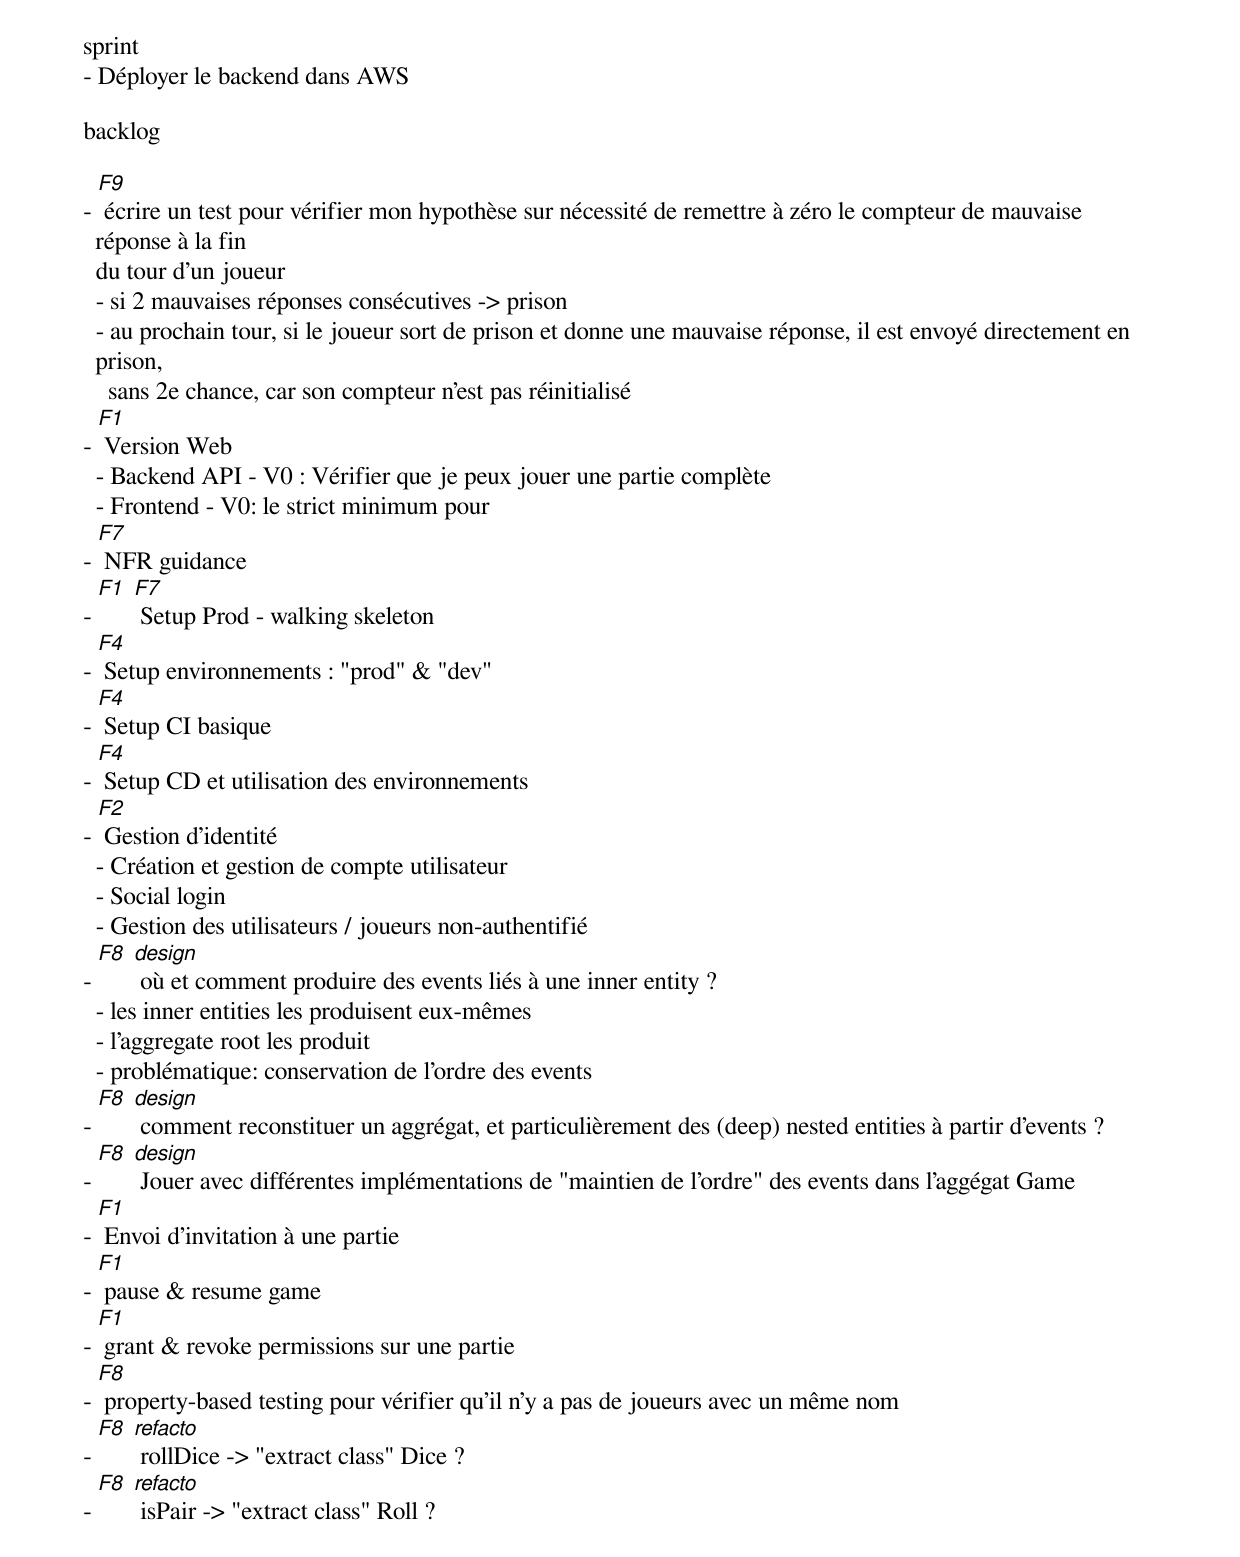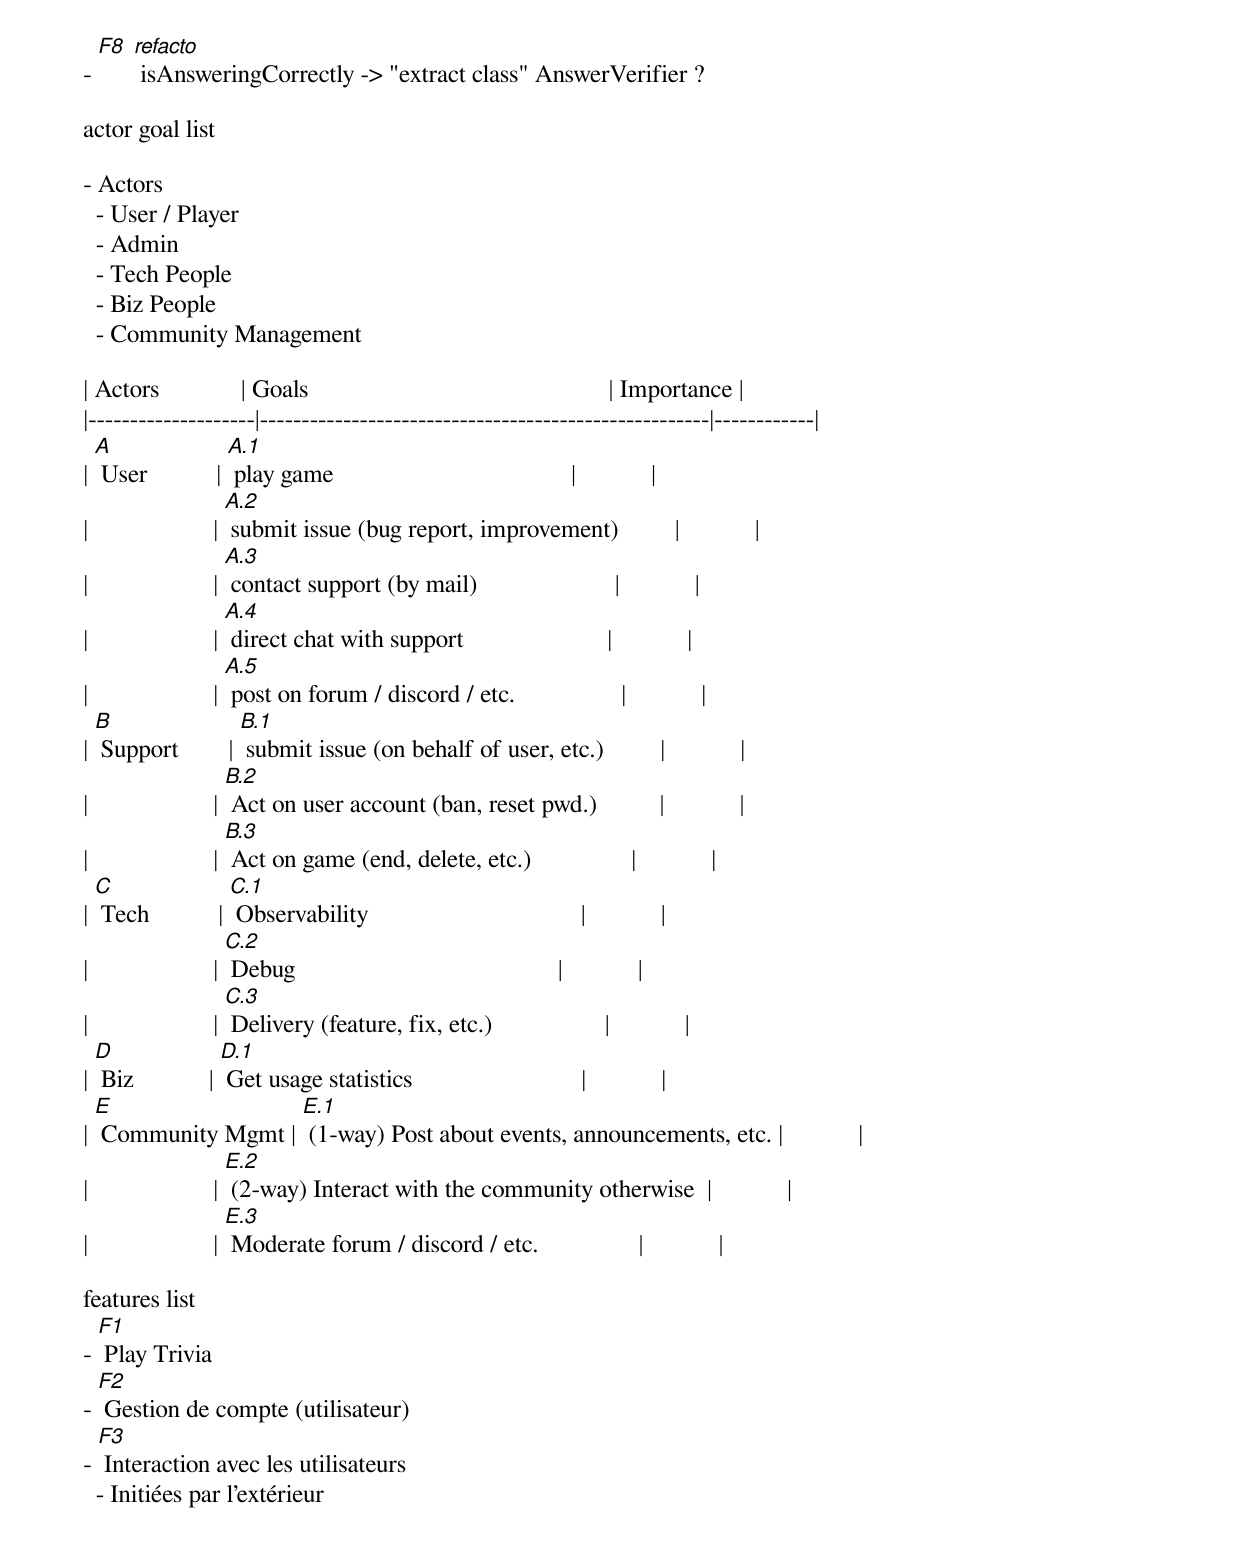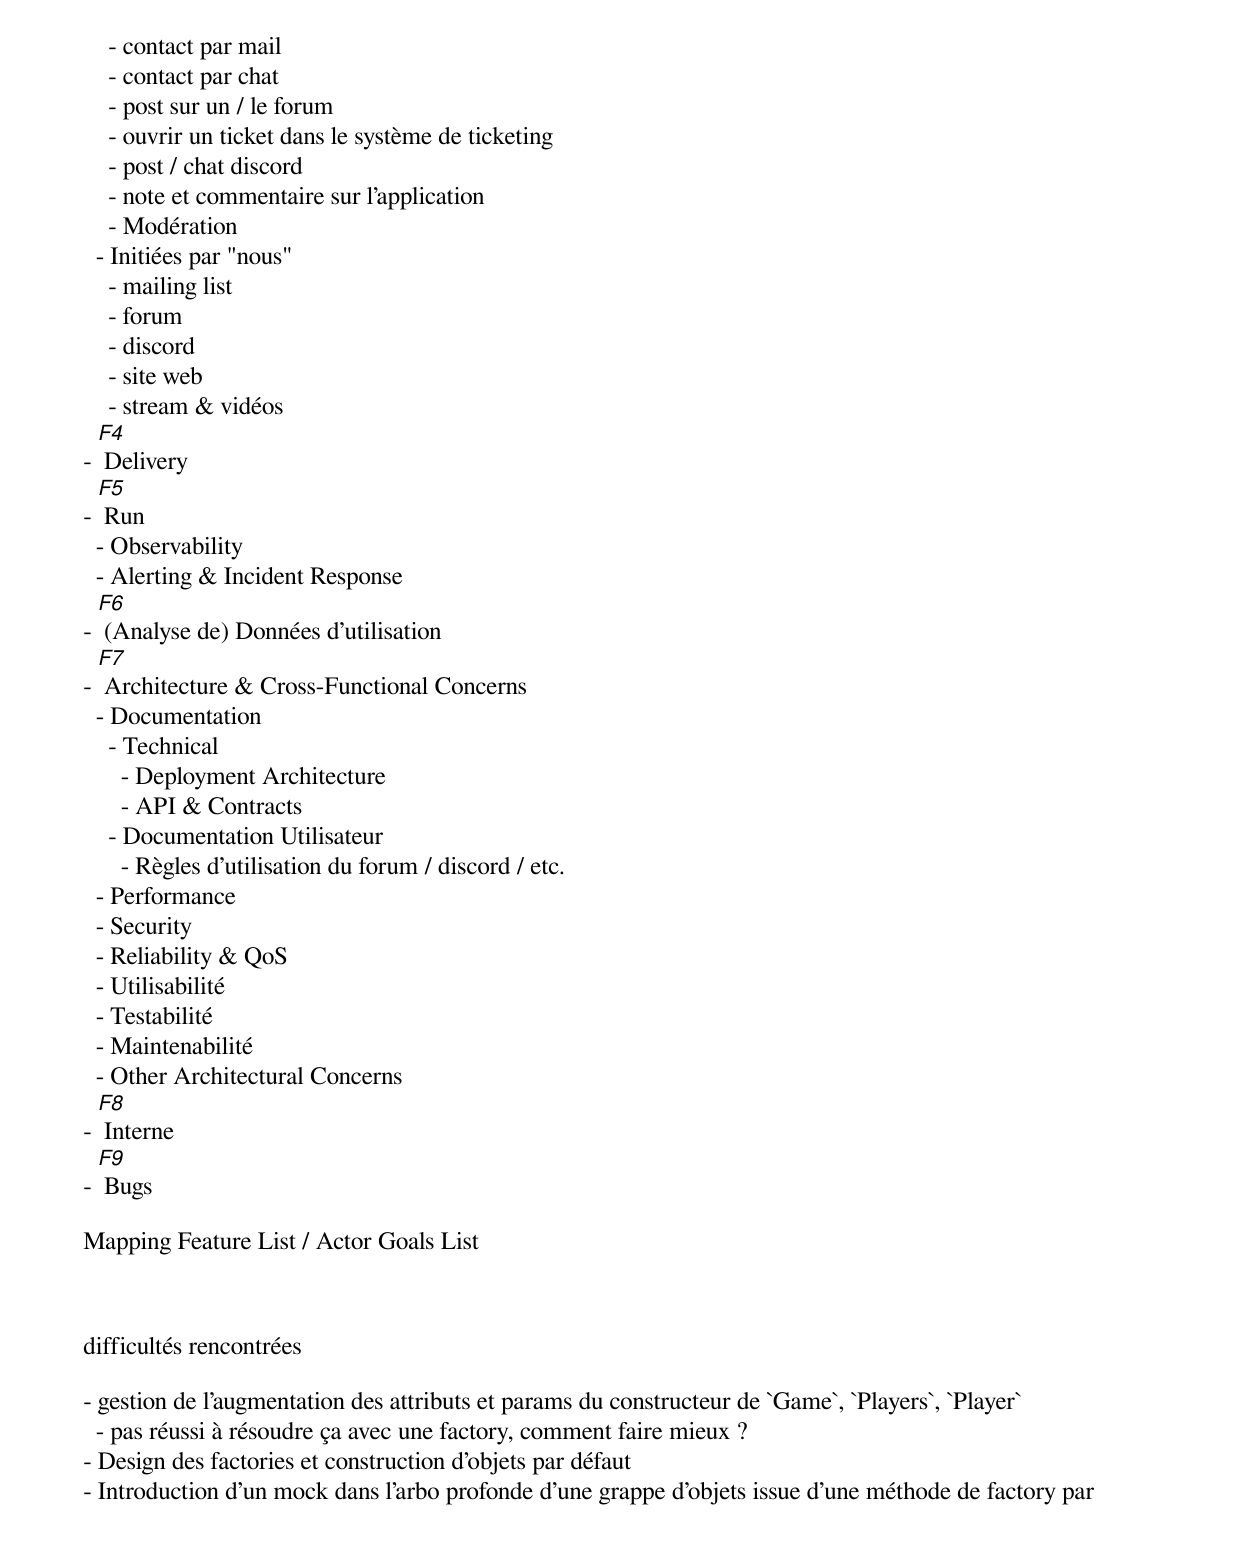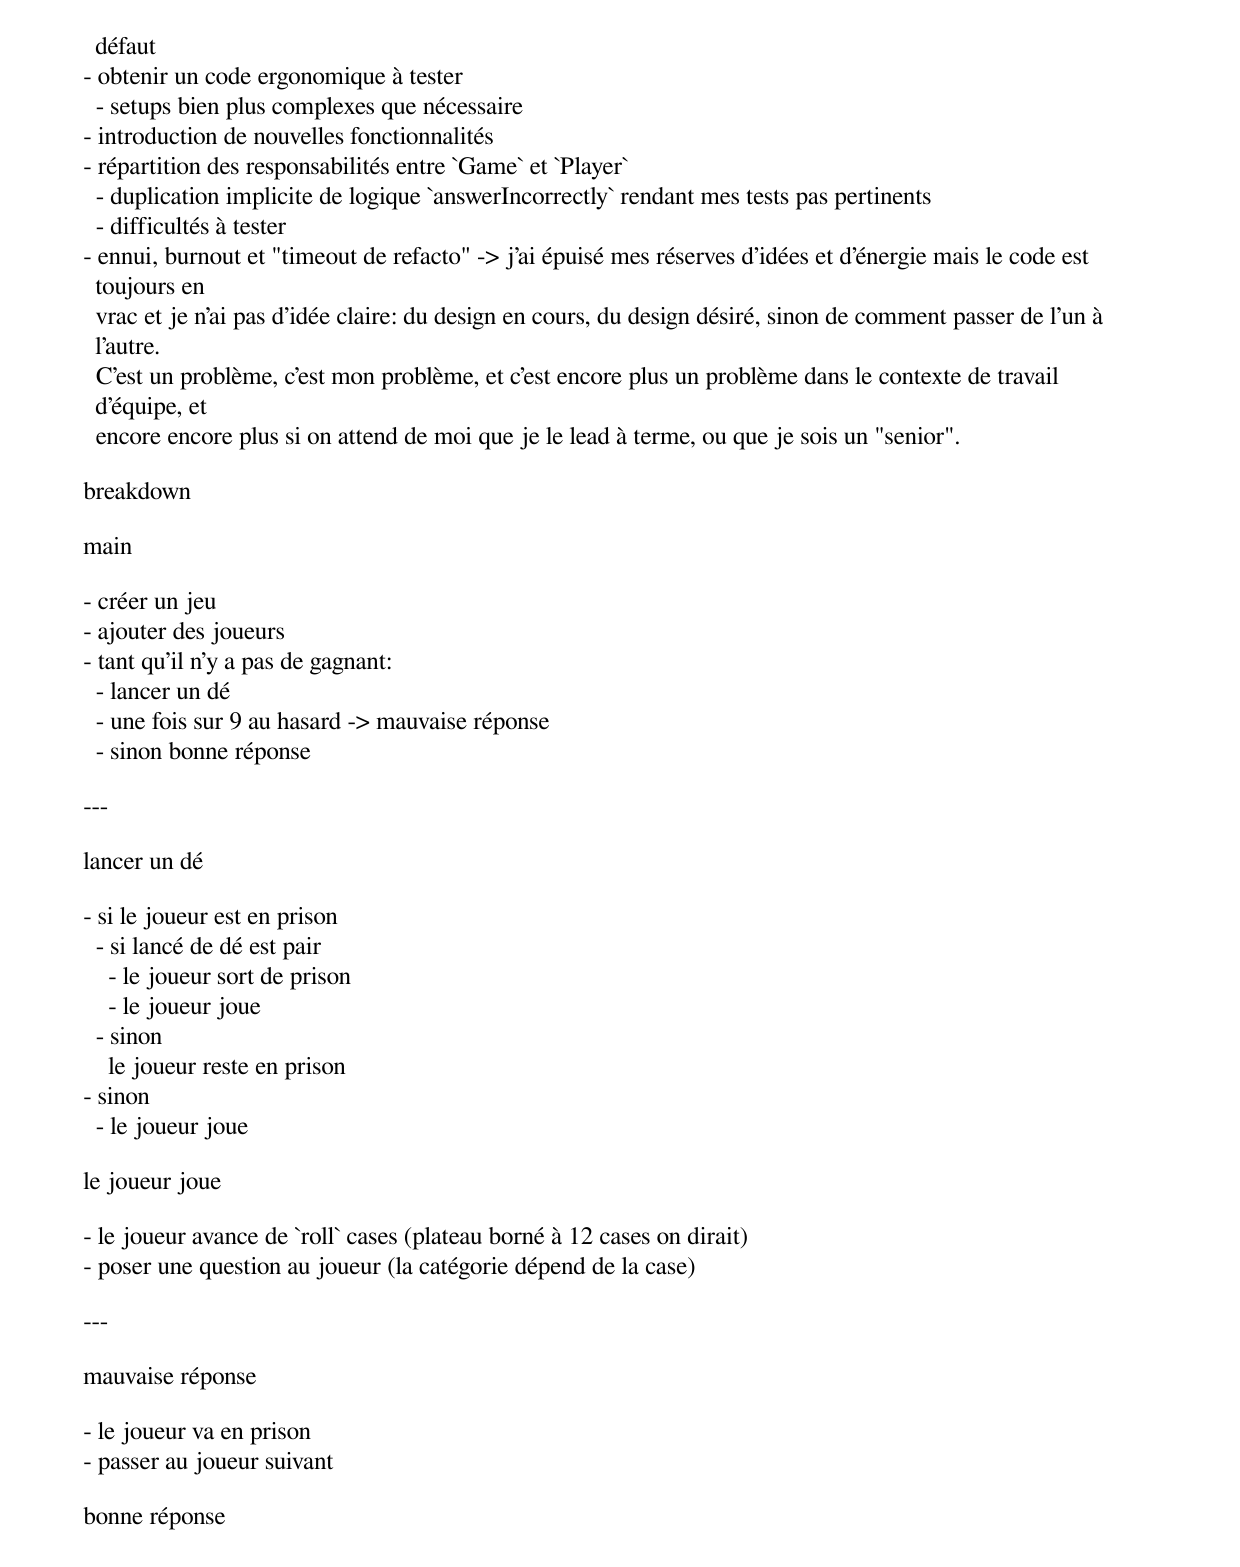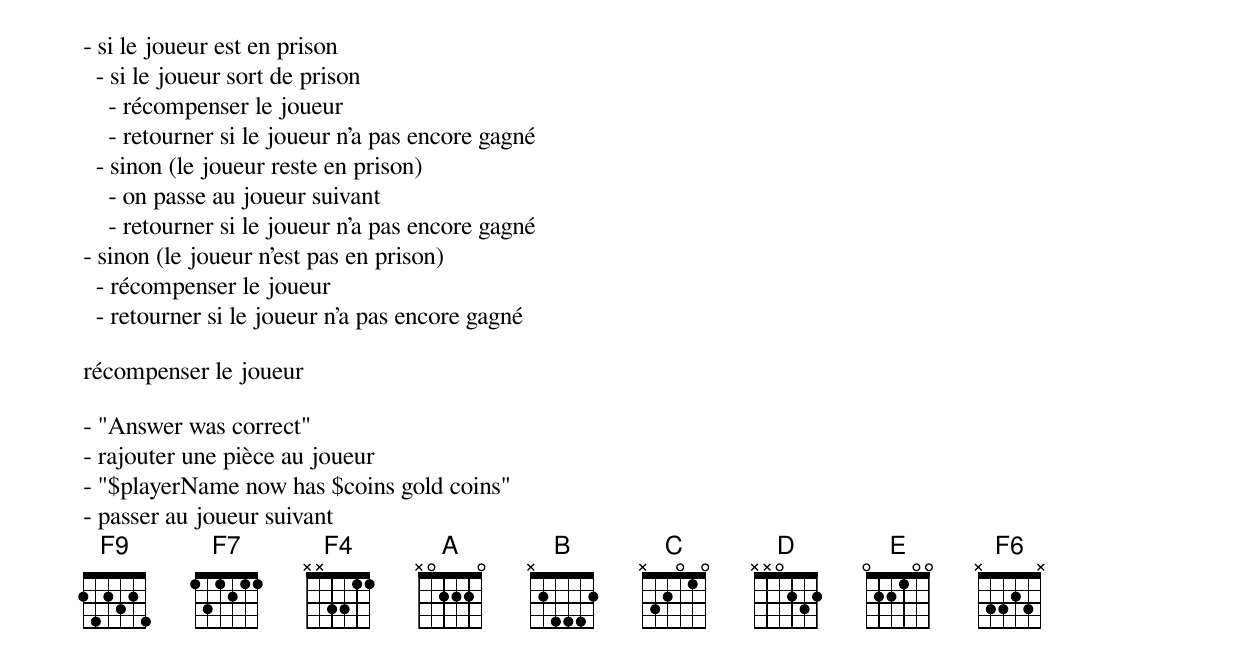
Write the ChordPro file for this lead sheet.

sprint
- Déployer le backend dans AWS

backlog

- [F9] écrire un test pour vérifier mon hypothèse sur nécessité de remettre à zéro le compteur de mauvaise réponse à la fin
  du tour d'un joueur
  - si 2 mauvaises réponses consécutives -> prison
  - au prochain tour, si le joueur sort de prison et donne une mauvaise réponse, il est envoyé directement en prison,
    sans 2e chance, car son compteur n'est pas réinitialisé
- [F1] Version Web
  - Backend API - V0 : Vérifier que je peux jouer une partie complète
  - Frontend - V0: le strict minimum pour
- [F7] NFR guidance
- [F1] [F7] Setup Prod - walking skeleton
- [F4] Setup environnements : "prod" & "dev"
- [F4] Setup CI basique
- [F4] Setup CD et utilisation des environnements
- [F2] Gestion d'identité
  - Création et gestion de compte utilisateur
  - Social login
  - Gestion des utilisateurs / joueurs non-authentifié
- [F8] [design] où et comment produire des events liés à une inner entity ?
  - les inner entities les produisent eux-mêmes
  - l'aggregate root les produit
  - problématique: conservation de l'ordre des events
- [F8] [design] comment reconstituer un aggrégat, et particulièrement des (deep) nested entities à partir d'events ?
- [F8] [design] Jouer avec différentes implémentations de "maintien de l'ordre" des events dans l'aggégat Game
- [F1] Envoi d'invitation à une partie
- [F1] pause & resume game
- [F1] grant & revoke permissions sur une partie
- [F8] property-based testing pour vérifier qu'il n'y a pas de joueurs avec un même nom
- [F8] [refacto] rollDice -> "extract class" Dice ?
- [F8] [refacto] isPair -> "extract class" Roll ?
- [F8] [refacto] isAnsweringCorrectly -> "extract class" AnswerVerifier ?

actor goal list

- Actors
  - User / Player
  - Admin
  - Tech People
  - Biz People
  - Community Management

| Actors             | Goals                                                | Importance |
|--------------------|------------------------------------------------------|------------|
| [A] User           | [A.1] play game                                      |            |
|                    | [A.2] submit issue (bug report, improvement)         |            |
|                    | [A.3] contact support (by mail)                      |            |
|                    | [A.4] direct chat with support                       |            |
|                    | [A.5] post on forum / discord / etc.                 |            |
| [B] Support        | [B.1] submit issue (on behalf of user, etc.)         |            |
|                    | [B.2] Act on user account (ban, reset pwd.)          |            |
|                    | [B.3] Act on game (end, delete, etc.)                |            |
| [C] Tech           | [C.1] Observability                                  |            |
|                    | [C.2] Debug                                          |            |
|                    | [C.3] Delivery (feature, fix, etc.)                  |            |
| [D] Biz            | [D.1] Get usage statistics                           |            |
| [E] Community Mgmt | [E.1] (1-way) Post about events, announcements, etc. |            |
|                    | [E.2] (2-way) Interact with the community otherwise  |            |
|                    | [E.3] Moderate forum / discord / etc.                |            |

features list
- [F1] Play Trivia
- [F2] Gestion de compte (utilisateur)
- [F3] Interaction avec les utilisateurs
  - Initiées par l'extérieur
    - contact par mail
    - contact par chat
    - post sur un / le forum
    - ouvrir un ticket dans le système de ticketing
    - post / chat discord
    - note et commentaire sur l'application
    - Modération
  - Initiées par "nous"
    - mailing list
    - forum
    - discord
    - site web
    - stream & vidéos
- [F4] Delivery
- [F5] Run
  - Observability
  - Alerting & Incident Response
- [F6] (Analyse de) Données d'utilisation
- [F7] Architecture & Cross-Functional Concerns
  - Documentation
    - Technical
      - Deployment Architecture
      - API & Contracts
    - Documentation Utilisateur
      - Règles d'utilisation du forum / discord / etc.
  - Performance
  - Security
  - Reliability & QoS
  - Utilisabilité
  - Testabilité
  - Maintenabilité
  - Other Architectural Concerns
- [F8] Interne
- [F9] Bugs

Mapping Feature List / Actor Goals List



difficultés rencontrées

- gestion de l'augmentation des attributs et params du constructeur de `Game`, `Players`, `Player`
  - pas réussi à résoudre ça avec une factory, comment faire mieux ?
- Design des factories et construction d'objets par défaut
- Introduction d'un mock dans l'arbo profonde d'une grappe d'objets issue d'une méthode de factory par défaut
- obtenir un code ergonomique à tester
  - setups bien plus complexes que nécessaire
- introduction de nouvelles fonctionnalités
- répartition des responsabilités entre `Game` et `Player`
  - duplication implicite de logique `answerIncorrectly` rendant mes tests pas pertinents
  - difficultés à tester
- ennui, burnout et "timeout de refacto" -> j'ai épuisé mes réserves d'idées et d'énergie mais le code est toujours en
  vrac et je n'ai pas d'idée claire: du design en cours, du design désiré, sinon de comment passer de l'un à l'autre.
  C'est un problème, c'est mon problème, et c'est encore plus un problème dans le contexte de travail d'équipe, et
  encore encore plus si on attend de moi que je le lead à terme, ou que je sois un "senior".

breakdown

main

- créer un jeu
- ajouter des joueurs
- tant qu'il n'y a pas de gagnant:
  - lancer un dé
  - une fois sur 9 au hasard -> mauvaise réponse
  - sinon bonne réponse

---

lancer un dé

- si le joueur est en prison
  - si lancé de dé est pair
    - le joueur sort de prison
    - le joueur joue
  - sinon
    le joueur reste en prison
- sinon
  - le joueur joue

le joueur joue

- le joueur avance de `roll` cases (plateau borné à 12 cases on dirait)
- poser une question au joueur (la catégorie dépend de la case)

---

mauvaise réponse

- le joueur va en prison
- passer au joueur suivant

bonne réponse

- si le joueur est en prison
  - si le joueur sort de prison
    - récompenser le joueur
    - retourner si le joueur n'a pas encore gagné
  - sinon (le joueur reste en prison)
    - on passe au joueur suivant
    - retourner si le joueur n'a pas encore gagné
- sinon (le joueur n'est pas en prison)
  - récompenser le joueur
  - retourner si le joueur n'a pas encore gagné

récompenser le joueur

- "Answer was correct"
- rajouter une pièce au joueur
- "$playerName now has $coins gold coins"
- passer au joueur suivant
